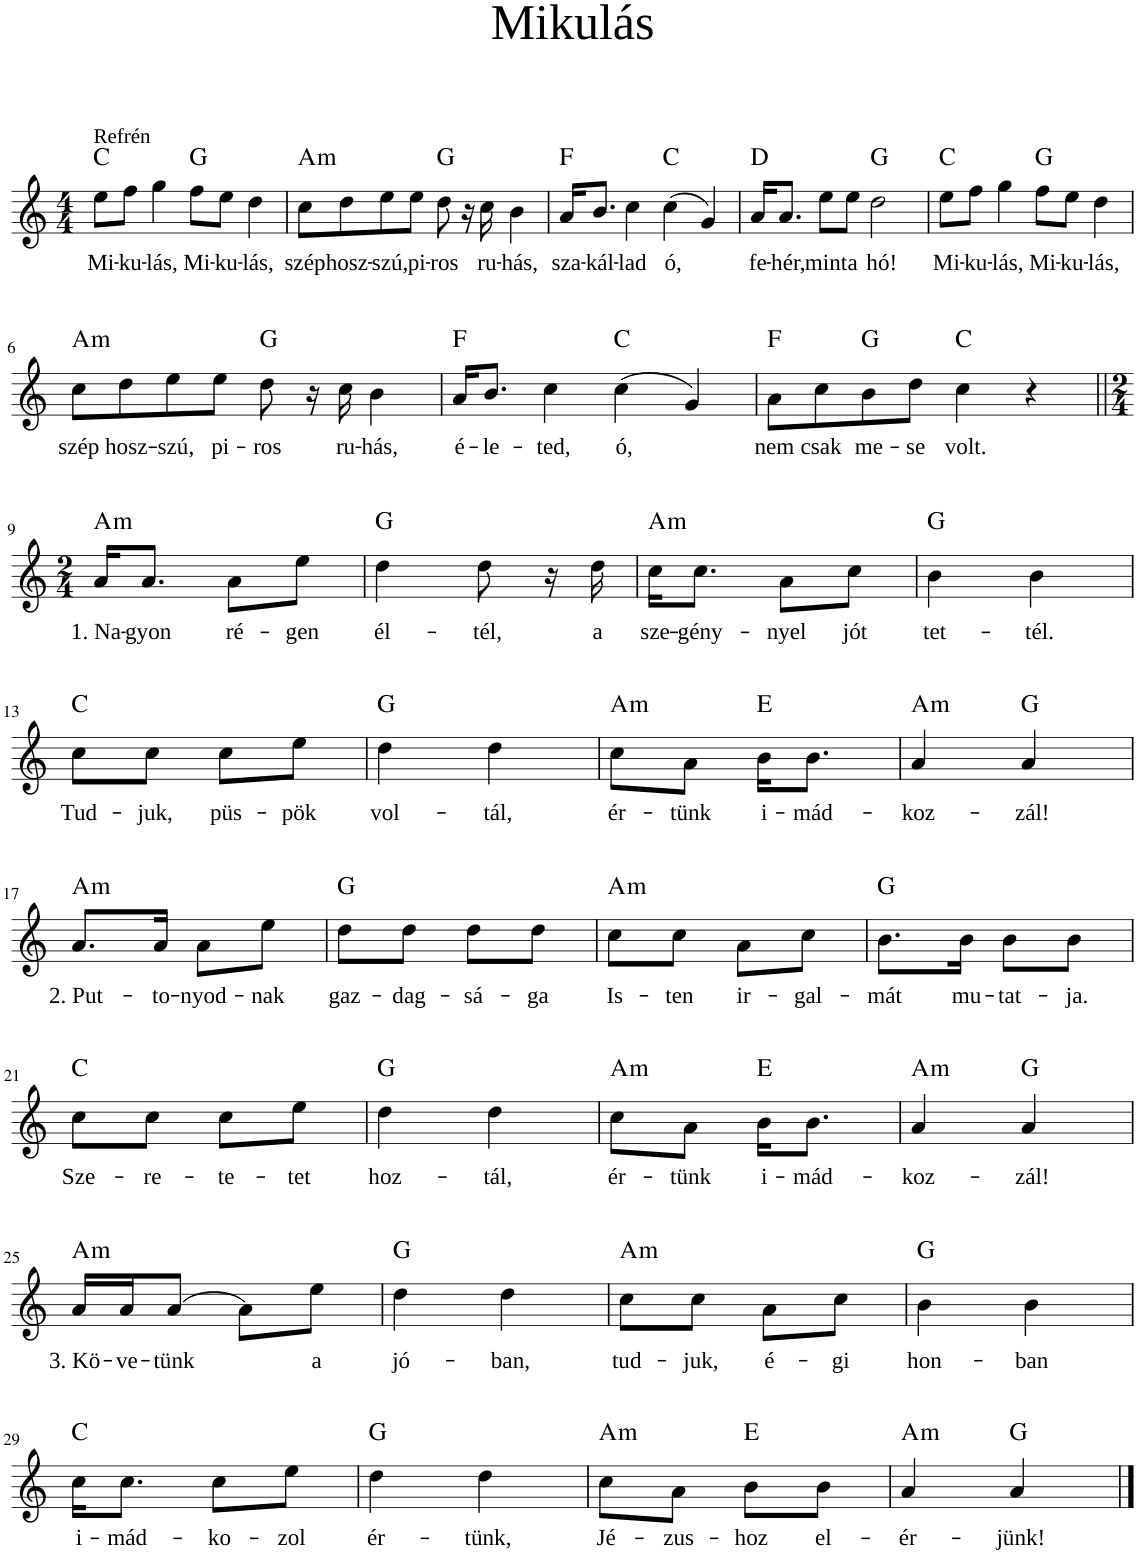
**kern	**text	**harte
*part1	*part1	*part1
*staff1	*staff1	*
*I"Voice	*	*
*clefG2	*	*
*k[]	*	*
*M4/4	*	*
=1	=1	=1
!LO:TX:a:t=Refrén	!	!
!	!LO:LY:b	!LO:H:kt=N.C.
8ee\L	Mi-	N
!	!LO:LY:b	!
8ff\J	-ku-	.
!	!LO:LY:b	!
4gg\	-lás,	.
!	!LO:LY:b	!LO:H:kt=N.C.
8ff\L	Mi-	N
!	!LO:LY:b	!
8ee\J	-ku-	.
!	!LO:LY:b	!
4dd\	-lás,	.
=2	=2	=2
!	!LO:LY:b	!LO:H:kt=m
8cc\L	szép	A:min
!	!LO:LY:b	!
8dd\	hosz-	.
!	!LO:LY:b	!
8ee\	-szú,	.
!	!LO:LY:b	!
8ee\J	pi-	.
!	!LO:LY:b	!LO:H:kt=N.C.
8dd\	-ros	N
16r	.	.
!	!LO:LY:b	!
16cc\	ru-	.
!	!LO:LY:b	!
4b\	-hás,	.
=3	=3	=3
!	!LO:LY:b	!LO:H:kt=N.C.
16a/KL	sza-	N
!	!LO:LY:b	!
8.b/J	-kál-	.
!	!LO:LY:b	!
4cc\	-lad	.
!	!LO:LY:b	!LO:H:kt=N.C.
(4cc\	ó,	N
4g/)	.	.
=4	=4	=4
!	!LO:LY:b	!LO:H:kt=N.C.
16a/KL	fe-	N
!	!LO:LY:b	!
8.a/J	-hér,	.
!	!LO:LY:b	!
8ee\L	mint	.
!	!LO:LY:b	!
8ee\J	a	.
!	!LO:LY:b	!LO:H:kt=N.C.
2dd\	hó!	N
=5	=5	=5
!	!LO:LY:b	!LO:H:kt=N.C.
8ee\L	Mi-	N
!	!LO:LY:b	!
8ff\J	-ku-	.
!	!LO:LY:b	!
4gg\	-lás,	.
!	!LO:LY:b	!LO:H:kt=N.C.
8ff\L	Mi-	N
!	!LO:LY:b	!
8ee\J	-ku-	.
!	!LO:LY:b	!
4dd\	-lás,	.
!!LO:LB:g=z
=6	=6	=6
!	!LO:LY:b	!LO:H:kt=m
8cc\L	szép	A:min
!	!LO:LY:b	!
8dd\	hosz-	.
!	!LO:LY:b	!
8ee\	-szú,	.
!	!LO:LY:b	!
8ee\J	pi-	.
!	!LO:LY:b	!LO:H:kt=N.C.
8dd\	-ros	N
16r	.	.
!	!LO:LY:b	!
16cc\	ru-	.
!	!LO:LY:b	!
4b\	-hás,	.
=7	=7	=7
!	!LO:LY:b	!LO:H:kt=N.C.
16a/KL	é-	N
!	!LO:LY:b	!
8.b/J	-le-	.
!	!LO:LY:b	!
4cc\	-ted,	.
!	!LO:LY:b	!LO:H:kt=N.C.
(4cc\	ó,	N
4g/)	.	.
=8	=8	=8
!	!LO:LY:b	!LO:H:kt=N.C.
8a\L	nem	N
!	!LO:LY:b	!
8cc\	csak	.
!	!LO:LY:b	!LO:H:kt=N.C.
8b\	me-	N
!	!LO:LY:b	!
8dd\J	-se	.
!	!LO:LY:b	!LO:H:kt=N.C.
4cc\	volt.	N
4r	.	.
!!LO:LB:g=z
=9||	=9||	=9||
*M2/4	*	*
!	!LO:LY:b	!LO:H:kt=m
16a/KL	1. Na-	A:min
!	!LO:LY:b	!
8.a/J	-gyon	.
!	!LO:LY:b	!
8a\L	ré-	.
!	!LO:LY:b	!
8ee\J	-gen	.
=10	=10	=10
!	!LO:LY:b	!LO:H:kt=N.C.
4dd\	él-	N
!	!LO:LY:b	!
8dd\	-tél,	.
16r	.	.
!	!LO:LY:b	!
16dd\	a	.
=11	=11	=11
!	!LO:LY:b	!LO:H:kt=m
16cc\KL	sze-	A:min
!	!LO:LY:b	!
8.cc\J	-gény-	.
!	!LO:LY:b	!
8a\L	-nyel	.
!	!LO:LY:b	!
8cc\J	jót	.
=12	=12	=12
!	!LO:LY:b	!LO:H:kt=N.C.
4b\	tet-	N
!	!LO:LY:b	!
4b\	-tél.	.
!!LO:LB:g=z
=13	=13	=13
!	!LO:LY:b	!LO:H:kt=N.C.
8cc\L	Tud-	N
!	!LO:LY:b	!
8cc\J	-juk,	.
!	!LO:LY:b	!
8cc\L	püs-	.
!	!LO:LY:b	!
8ee\J	-pök	.
=14	=14	=14
!	!LO:LY:b	!LO:H:kt=N.C.
4dd\	vol-	N
!	!LO:LY:b	!
4dd\	-tál,	.
=15	=15	=15
!	!LO:LY:b	!LO:H:kt=m
8cc\L	ér-	A:min
!	!LO:LY:b	!
8a\J	-tünk	.
!	!LO:LY:b	!LO:H:kt=N.C.
16b\KL	i-	N
!	!LO:LY:b	!
8.b\J	-mád-	.
=16	=16	=16
!	!LO:LY:b	!LO:H:kt=m
4a/	-koz-	A:min
!	!LO:LY:b	!LO:H:kt=N.C.
4a/	-zál!	N
!!LO:LB:g=z
=17	=17	=17
!	!LO:LY:b	!LO:H:kt=m
8.a/L	2. Put-	A:min
!	!LO:LY:b	!
16a/Jk	-to-	.
!	!LO:LY:b	!
8a\L	-nyod-	.
!	!LO:LY:b	!
8ee\J	-nak	.
=18	=18	=18
!	!LO:LY:b	!LO:H:kt=N.C.
8dd\L	gaz-	N
!	!LO:LY:b	!
8dd\J	-dag-	.
!	!LO:LY:b	!
8dd\L	-sá-	.
!	!LO:LY:b	!
8dd\J	-ga	.
=19	=19	=19
!	!LO:LY:b	!LO:H:kt=m
8cc\L	Is-	A:min
!	!LO:LY:b	!
8cc\J	-ten	.
!	!LO:LY:b	!
8a\L	ir-	.
!	!LO:LY:b	!
8cc\J	-gal-	.
=20	=20	=20
!	!LO:LY:b	!LO:H:kt=N.C.
8.b\L	-mát	N
!	!LO:LY:b	!
16b\Jk	mu-	.
!	!LO:LY:b	!
8b\L	-tat-	.
!	!LO:LY:b	!
8b\J	-ja.	.
!!LO:LB:g=z
=21	=21	=21
!	!LO:LY:b	!LO:H:kt=N.C.
8cc\L	Sze-	N
!	!LO:LY:b	!
8cc\J	-re-	.
!	!LO:LY:b	!
8cc\L	-te-	.
!	!LO:LY:b	!
8ee\J	-tet	.
=22	=22	=22
!	!LO:LY:b	!LO:H:kt=N.C.
4dd\	hoz-	N
!	!LO:LY:b	!
4dd\	-tál,	.
=23	=23	=23
!	!LO:LY:b	!LO:H:kt=m
8cc\L	ér-	A:min
!	!LO:LY:b	!
8a\J	-tünk	.
!	!LO:LY:b	!LO:H:kt=N.C.
16b\KL	i-	N
!	!LO:LY:b	!
8.b\J	-mád-	.
=24	=24	=24
!	!LO:LY:b	!LO:H:kt=m
4a/	-koz-	A:min
!	!LO:LY:b	!LO:H:kt=N.C.
4a/	-zál!	N
!!LO:LB:g=z
=25	=25	=25
!	!LO:LY:b	!LO:H:kt=m
16a/LL	3. Kö-	A:min
!	!LO:LY:b	!
16a/J	-ve-	.
!	!LO:LY:b	!
[8a/J	-tünk	.
8a\L]	.	.
!	!LO:LY:b	!
8ee\J	a	.
=26	=26	=26
!	!LO:LY:b	!LO:H:kt=N.C.
4dd\	jó-	N
!	!LO:LY:b	!
4dd\	-ban,	.
=27	=27	=27
!	!LO:LY:b	!LO:H:kt=m
8cc\L	tud-	A:min
!	!LO:LY:b	!
8cc\J	-juk,	.
!	!LO:LY:b	!
8a\L	é-	.
!	!LO:LY:b	!
8cc\J	-gi	.
=28	=28	=28
!	!LO:LY:b	!LO:H:kt=N.C.
4b\	hon-	N
!	!LO:LY:b	!
4b\	-ban	.
!!LO:LB:g=z
=29	=29	=29
!	!LO:LY:b	!LO:H:kt=N.C.
16cc\KL	i-	N
!	!LO:LY:b	!
8.cc\J	-mád-	.
!	!LO:LY:b	!
8cc\L	-ko-	.
!	!LO:LY:b	!
8ee\J	-zol	.
=30	=30	=30
!	!LO:LY:b	!LO:H:kt=N.C.
4dd\	ér-	N
!	!LO:LY:b	!
4dd\	-tünk,	.
=31	=31	=31
!	!LO:LY:b	!LO:H:kt=m
8cc\L	Jé-	A:min
!	!LO:LY:b	!
8a\J	-zus-	.
!	!LO:LY:b	!LO:H:kt=N.C.
8b\L	-hoz	N
!	!LO:LY:b	!
8b\J	el-	.
=32	=32	=32
!	!LO:LY:b	!LO:H:kt=m
4a/	-ér-	A:min
!	!LO:LY:b	!LO:H:kt=N.C.
4a/	-jünk!	N
==	==	==
*-	*-	*-
